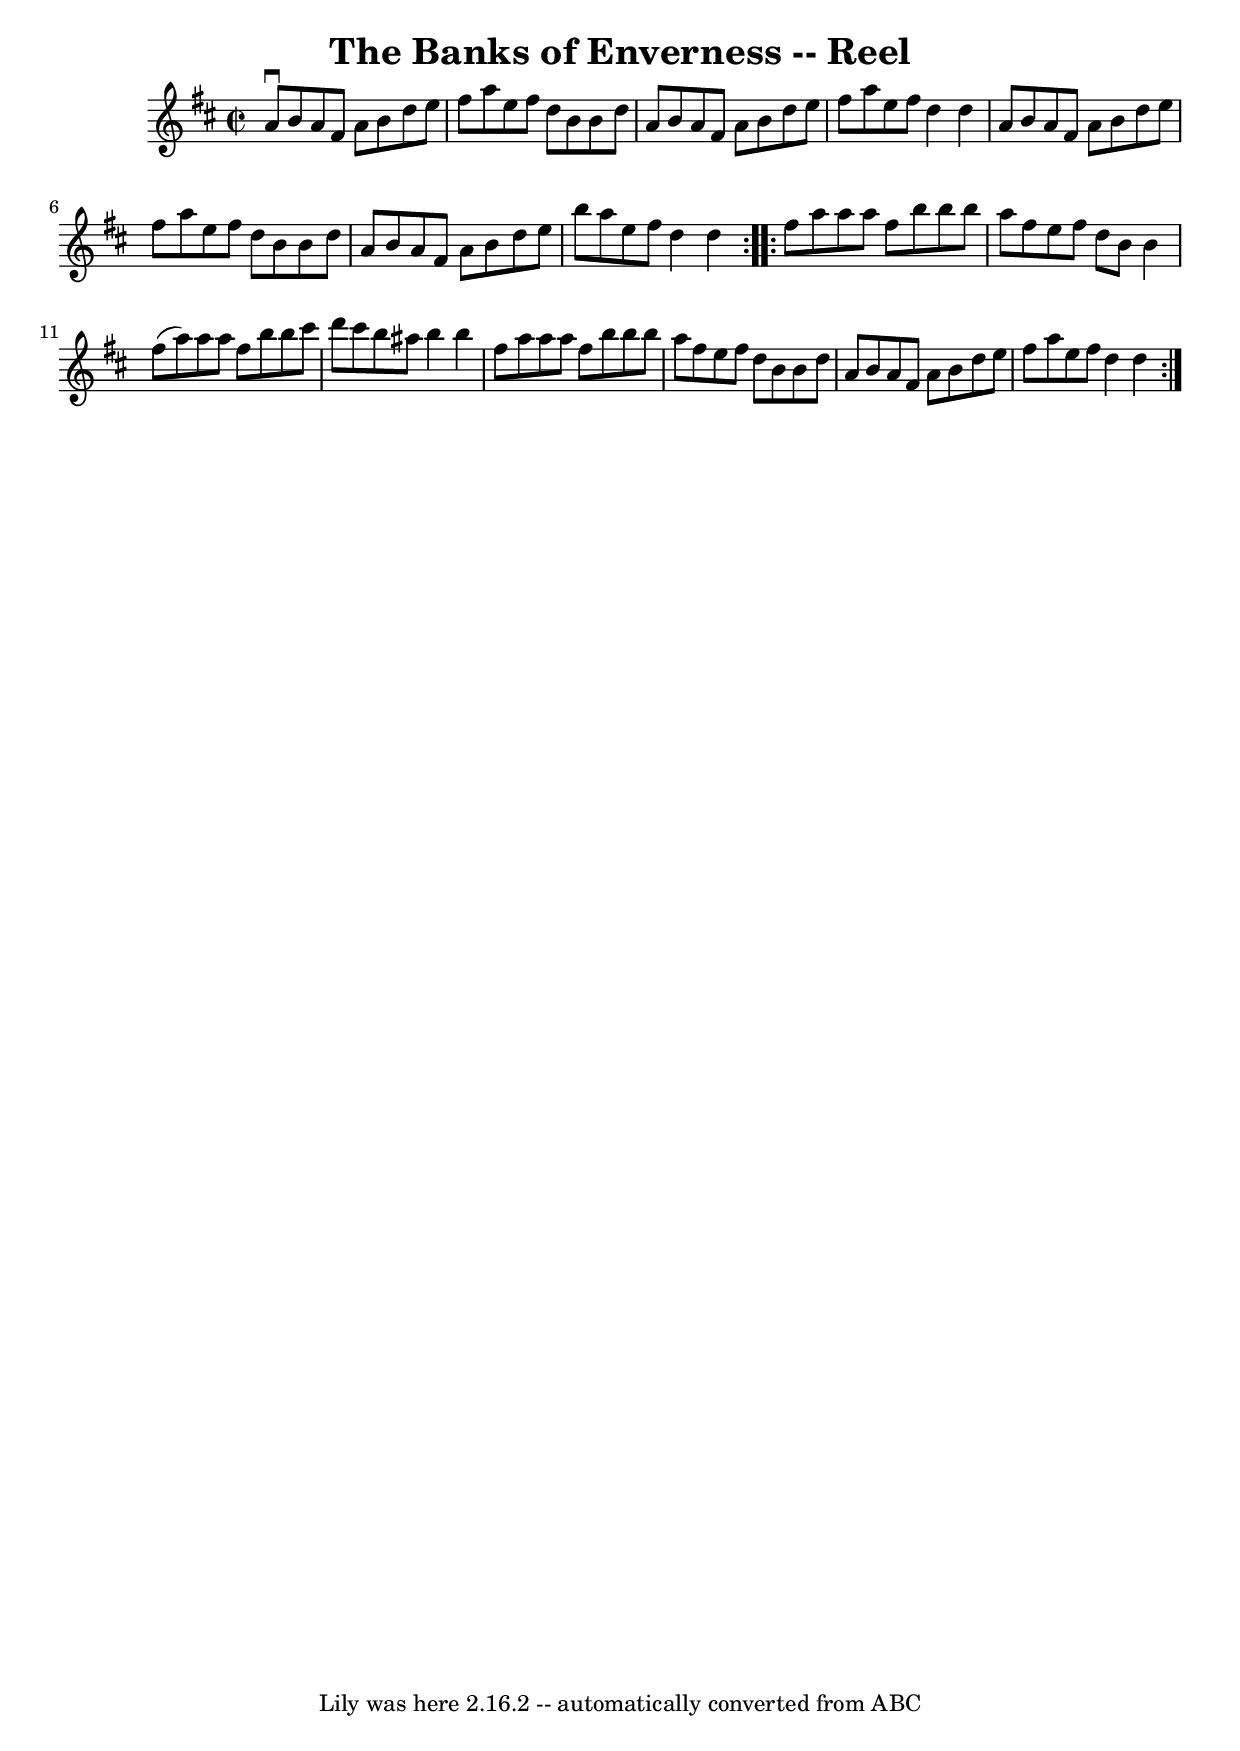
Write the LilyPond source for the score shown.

\version "2.16.2"
\include "Mammoth.ily"
\header {
  %% book = "Ryan's Mammoth Collection"
  crossRefNumber = "1"
  footnotes = ""
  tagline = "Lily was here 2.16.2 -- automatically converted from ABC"
  title = "The Banks of Enverness -- Reel"

}
voicedefault =  {



  \repeat volta 2 {

    \override Staff.TimeSignature #'style = #'C
    \time 2/2 
    \key d \major
    a'8^\downbow b'8 a'8 fis'8 a'8 b'8    
    d''8 e''8  |
    fis''8 a''8 e''8 fis''8 d''8 b'8 b'8 
    d''8  |
    a'8 b'8 a'8 fis'8 a'8 b'8 d''8 e''8  
    |
    fis''8 a''8 e''8 fis''8 d''4 d''4  |
    a'8   
    b'8 a'8 fis'8 a'8 b'8 d''8 e''8  |
    fis''8 a''8   
    e''8 fis''8 d''8 b'8 b'8 d''8  |
    a'8 b'8 a'8    
    fis'8 a'8 b'8 d''8 e''8  |
    b''8 a''8 e''8 fis''8  
    d''4 d''4  
  } 
  \repeat volta 2 {
    fis''8 a''8 a''8 a''8    
    fis''8 b''8 b''8 b''8  |
    a''8 fis''8 e''8 fis''8    
    d''8 b'8 b'4  |
    fis''8 (a''8) a''8 a''8 fis''8    
    b''8 b''8 cis'''8  |
    d'''8 cis'''8 b''8 ais''8 b''4  
    b''4  |
    fis''8 a''8 a''8 a''8 fis''8 b''8 b''8   
    b''8  |
    a''8 fis''8 e''8 fis''8 d''8 b'8 b'8    
    d''8  |
    a'8 b'8 a'8 fis'8 a'8 b'8 d''8 e''8  
    |
    fis''8 a''8 e''8 fis''8 d''4 d''4  
  }   

}

\score{
  <<

    \context Staff="default"
    {
      \voicedefault 
      
    }

  >>
  \layout {
    
  }
  \midi {
  }

}
